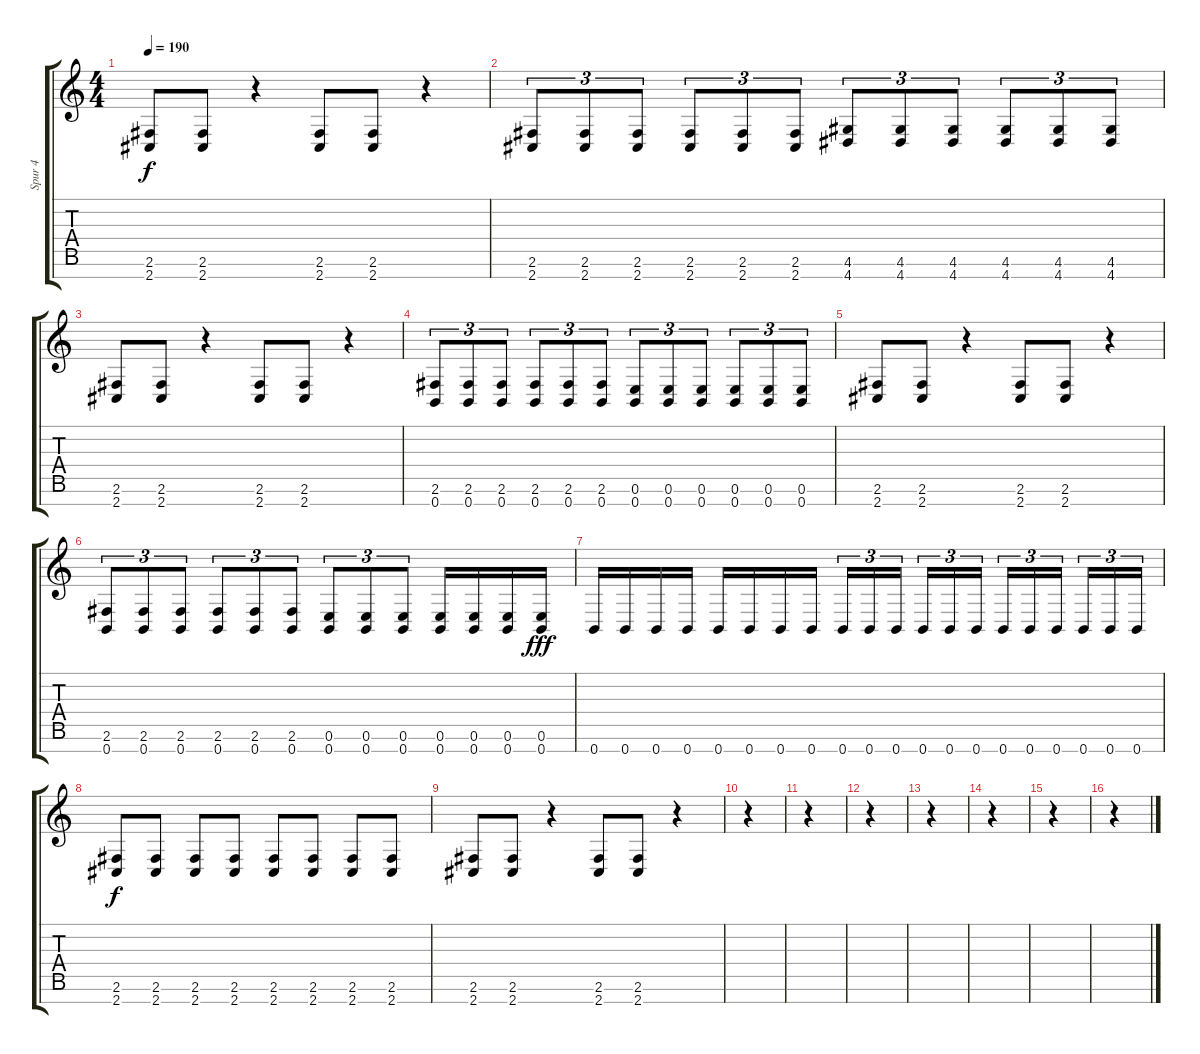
\track ("Spur 4" "Spur 4") {instrument distortionguitar}
\staff {score tabs}
\tuning (E4 B3 G3 D3 A2 E2 B1) {hide}
\ts (4 4)
\tempo 190
\clef g2
\ks c
(2.6 2.7).8{dy f} (2.6 2.7).8 r.4 (2.6 2.7).8 (2.6 2.7).8 r.4 |
(2.6 2.7).8{tu (3 2)} (2.6 2.7).8{tu (3 2)} (2.6 2.7).8{tu (3 2)} (2.6 2.7).8{tu (3 2)} (2.6 2.7).8{tu (3 2)} (2.6 2.7).8{tu (3 2)} (4.6 4.7).8{tu (3 2)} (4.6 4.7).8{tu (3 2)} (4.6 4.7).8{tu (3 2)} (4.6 4.7).8{tu (3 2)} (4.6 4.7).8{tu (3 2)} (4.6 4.7).8{tu (3 2)} |
(2.6 2.7).8 (2.6 2.7).8 r.4 (2.6 2.7).8 (2.6 2.7).8 r.4 |
(2.6 0.7).8{tu (3 2)} (2.6 0.7).8{tu (3 2)} (2.6 0.7).8{tu (3 2)} (2.6 0.7).8{tu (3 2)} (2.6 0.7).8{tu (3 2)} (2.6 0.7).8{tu (3 2)} (0.6 0.7).8{tu (3 2)} (0.6 0.7).8{tu (3 2)} (0.6 0.7).8{tu (3 2)} (0.6 0.7).8{tu (3 2)} (0.6 0.7).8{tu (3 2)} (0.6 0.7).8{tu (3 2)} |
(2.6 2.7).8 (2.6 2.7).8 r.4 (2.6 2.7).8 (2.6 2.7).8 r.4 |
(2.6 0.7).8{tu (3 2)} (2.6 0.7).8{tu (3 2)} (2.6 0.7).8{tu (3 2)} (2.6 0.7).8{tu (3 2)} (2.6 0.7).8{tu (3 2)} (2.6 0.7).8{tu (3 2)} (0.6 0.7).8{tu (3 2)} (0.6 0.7).8{tu (3 2)} (0.6 0.7).8{tu (3 2)} (0.6 0.7).16 (0.6 0.7).16 (0.6 0.7).16 (0.6 0.7).16{dy fff} |
0.7.16 0.7.16 0.7.16 0.7.16 0.7.16 0.7.16 0.7.16 0.7.16 0.7.16{tu (3 2)} 0.7.16{tu (3 2)} 0.7.16{tu (3 2)} 0.7.16{tu (3 2)} 0.7.16{tu (3 2)} 0.7.16{tu (3 2)} 0.7.16{tu (3 2)} 0.7.16{tu (3 2)} 0.7.16{tu (3 2)} 0.7.16{tu (3 2)} 0.7.16{tu (3 2)} 0.7.16{tu (3 2)} |
(2.6 2.7).8{dy f} (2.6 2.7).8 (2.6 2.7).8 (2.6 2.7).8 (2.6 2.7).8 (2.6 2.7).8 (2.6 2.7).8 (2.6 2.7).8 |
(2.6 2.7).8 (2.6 2.7).8 r.4 (2.6 2.7).8 (2.6 2.7).8 r.4 |
r.4 |
r.4 |
r.4 |
r.4 |
r.4 |
r.4 |
r.4
